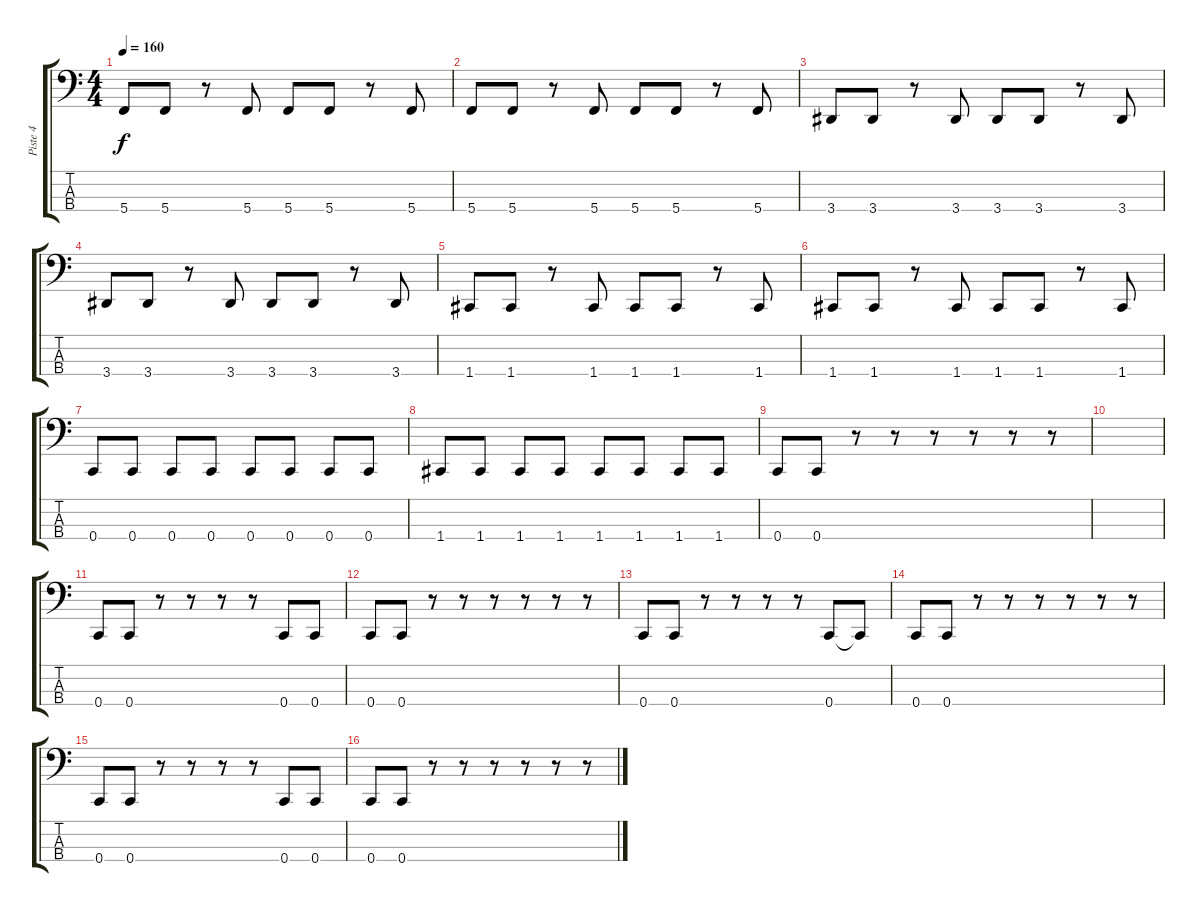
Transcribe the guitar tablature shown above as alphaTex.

\track ("Piste 4" "Piste 4") {instrument electricbassfinger}
\staff {score tabs}
\tuning (F2 C2 G1 C1) {hide}
\ts (4 4)
\tempo 160
\clef f4
\ks c
5.4.8{dy f} 5.4.8 r.8 5.4.8 5.4.8 5.4.8 r.8 5.4.8 |
5.4.8 5.4.8 r.8 5.4.8 5.4.8 5.4.8 r.8 5.4.8 |
3.4.8 3.4.8 r.8 3.4.8 3.4.8 3.4.8 r.8 3.4.8 |
3.4.8 3.4.8 r.8 3.4.8 3.4.8 3.4.8 r.8 3.4.8 |
1.4.8 1.4.8 r.8 1.4.8 1.4.8 1.4.8 r.8 1.4.8 |
1.4.8 1.4.8 r.8 1.4.8 1.4.8 1.4.8 r.8 1.4.8 |
0.4.8 0.4.8 0.4.8 0.4.8 0.4.8 0.4.8 0.4.8 0.4.8 |
1.4.8 1.4.8 1.4.8 1.4.8 1.4.8 1.4.8 1.4.8 1.4.8 |
0.4.8 0.4.8 r.8 r.8 r.8 r.8 r.8 r.8 |
|
0.4.8 0.4.8 r.8 r.8 r.8 r.8 0.4.8 0.4.8 |
0.4.8 0.4.8 r.8 r.8 r.8 r.8 r.8 r.8 |
0.4.8 0.4.8 r.8 r.8 r.8 r.8 0.4.8 0.4{t}.8 |
0.4.8 0.4.8 r.8 r.8 r.8 r.8 r.8 r.8 |
0.4.8 0.4.8 r.8 r.8 r.8 r.8 0.4.8 0.4.8 |
0.4.8 0.4.8 r.8 r.8 r.8 r.8 r.8 r.8
